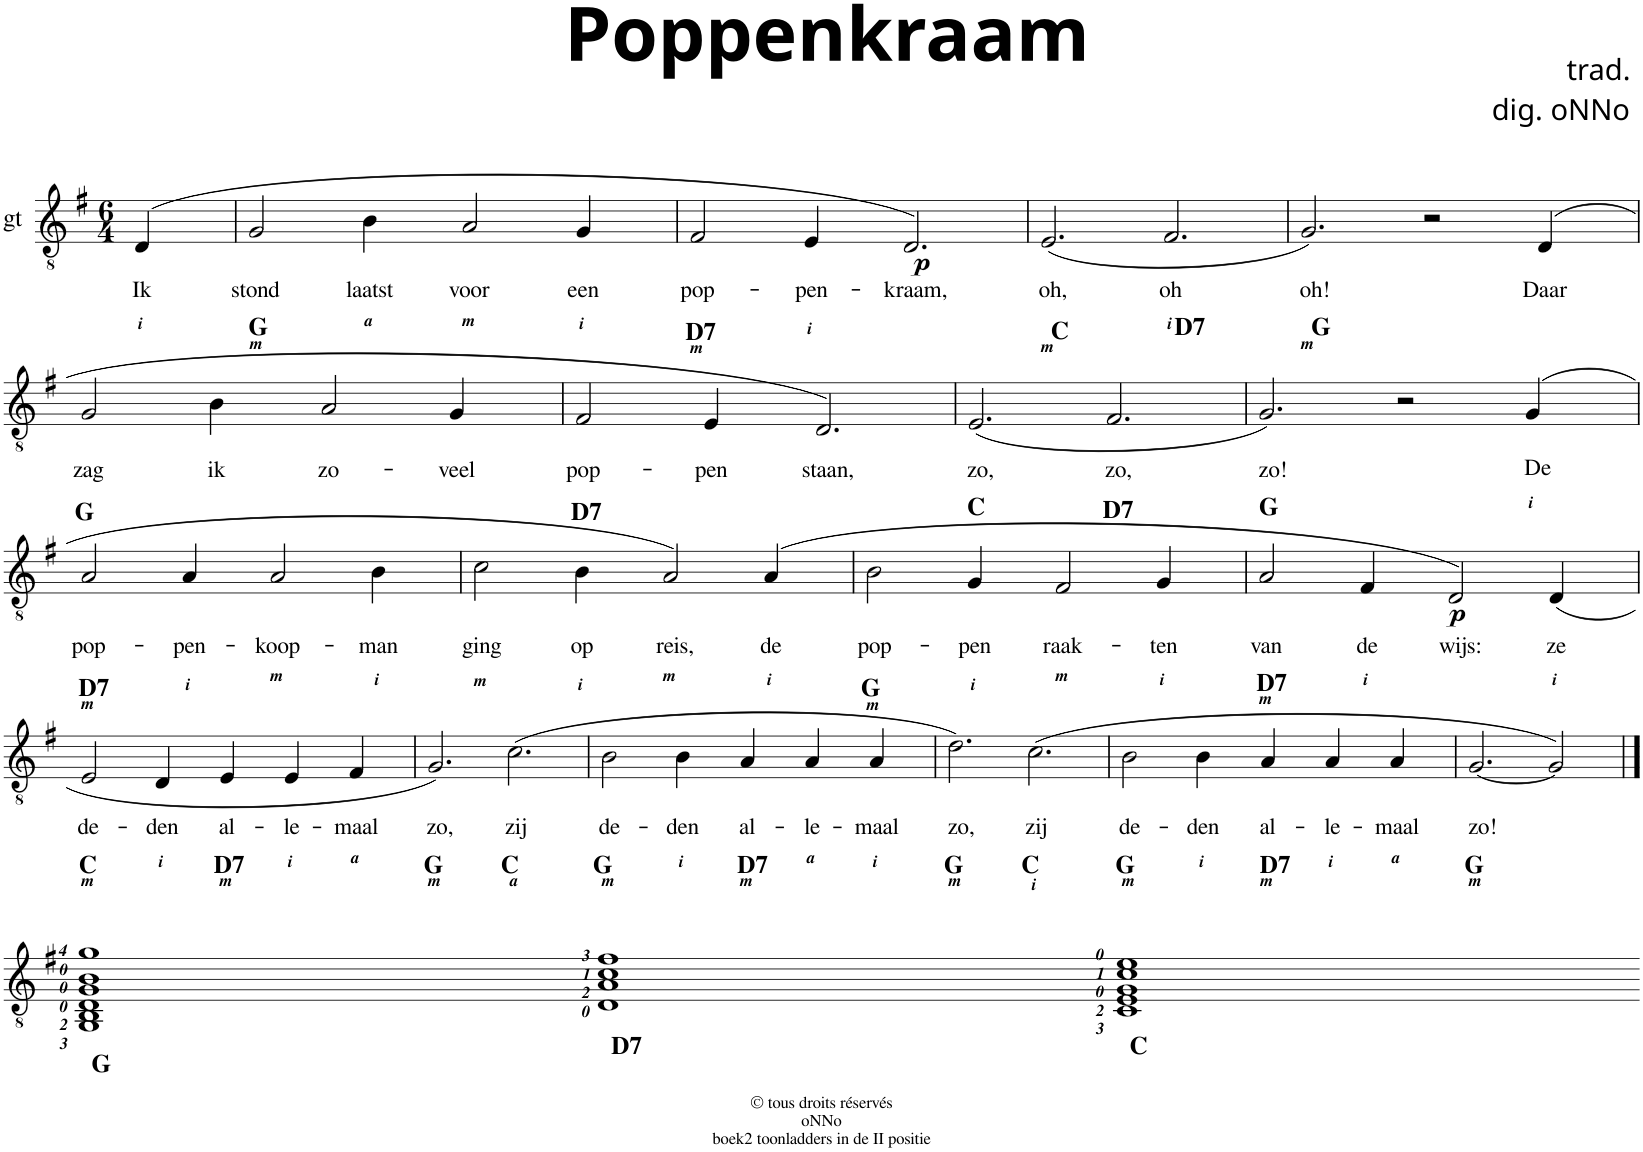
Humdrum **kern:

**kern	**text	**dynam
*part1	*part1	*part1
*staff1	*staff1	*staff1
*I"gt	*	*
*clefGv2	*	*
*k[f#]	*	*
*M6/4	*	*
=1	=1	=1
!LO:TX:b:Bi:t=i	!	!
!	!LO:LY:b	!
(4D/	-Ik	.
=2	=2	=2
!LO:TX:b:B:t=G	!	!
!LO:TX:b:Bi:t=m	!	!
!	!LO:LY:b	!
2G/	-stond	.
!LO:TX:b:Bi:t=a	!	!
!	!LO:LY:b	!
4B\	-laatst	.
!LO:TX:b:Bi:t=m	!	!
!	!LO:LY:b	!
2A/	-voor	.
!LO:TX:b:Bi:t=i	!	!
!	!LO:LY:b	!
4G/	-een	.
=3	=3	=3
!LO:TX:b:B:t=D7	!	!
!LO:TX:b:Bi:t=m	!	!
!	!LO:LY:b	!
2F#/	-pop-	.
!LO:TX:b:Bi:t=i	!	!
!	!LO:LY:b	!
4E/	-pen-	.
!	!LO:LY:b	!LO:DY:b
2.D/)	-kraam,	p
=4	=4	=4
!LO:TX:b:B:t=C	!	!
!LO:TX:b:Bi:t=m	!	!
!	!LO:LY:b	!
(2.E/	-oh,	.
!LO:TX:b:B:t=D7	!	!
!LO:TX:b:Bi:t=i	!	!
!	!LO:LY:b	!
2.F#/	-oh	.
=5	=5	=5
!LO:TX:b:B:t=G	!	!
!LO:TX:b:Bi:t=m	!	!
!	!LO:LY:b	!
2.G/)	-oh!	.
2r	.	.
!	!LO:LY:b	!
(4D/	-Daar	.
!!LO:LB:g=z
=6	=6	=6
!LO:TX:b:B:t=G	!	!
!	!LO:LY:b	!
2G/	-zag	.
!	!LO:LY:b	!
4B\	-ik	.
!	!LO:LY:b	!
2A/	-zo-	.
!	!LO:LY:b	!
4G/	-veel	.
=7	=7	=7
!LO:TX:b:B:t=D7	!	!
!	!LO:LY:b	!
2F#/	-pop-	.
!	!LO:LY:b	!
4E/	-pen	.
!	!LO:LY:b	!
2.D/)	-staan,	.
=8	=8	=8
!LO:TX:b:B:t=C	!	!
!	!LO:LY:b	!
(2.E/	-zo,	.
!LO:TX:b:B:t=D7	!	!
!	!LO:LY:b	!
2.F#/	-zo,	.
=9	=9	=9
!LO:TX:b:B:t=G	!	!
!	!LO:LY:b	!
2.G/)	-zo!	.
2r	.	.
!LO:TX:b:Bi:t=i	!	!
!	!LO:LY:b	!
(4G/	-De	.
!!LO:LB:g=z
=10	=10	=10
!LO:TX:b:B:t=D7	!	!
!LO:TX:b:Bi:t=m	!	!
!	!LO:LY:b	!
2A/	-pop-	.
!LO:TX:b:Bi:t=i	!	!
!	!LO:LY:b	!
4A/	-pen-	.
!LO:TX:b:Bi:t=m	!	!
!	!LO:LY:b	!
2A/	-koop-	.
!LO:TX:b:Bi:t=i	!	!
!	!LO:LY:b	!
4B\	-man	.
=11	=11	=11
!LO:TX:b:Bi:t=m	!	!
!	!LO:LY:b	!
2c\	-ging	.
!LO:TX:b:Bi:t=i	!	!
!	!LO:LY:b	!
4B\	-op	.
!LO:TX:b:Bi:t=m	!	!
!	!LO:LY:b	!
2A/)	-reis,	.
!LO:TX:b:Bi:t=i	!	!
!	!LO:LY:b	!
(4A/	-de	.
=12	=12	=12
!LO:TX:b:B:t=G	!	!
!LO:TX:b:Bi:t=m	!	!
!	!LO:LY:b	!
2B\	-pop-	.
!LO:TX:b:Bi:t=i	!	!
!	!LO:LY:b	!
4G/	-pen	.
!LO:TX:b:Bi:t=m	!	!
!	!LO:LY:b	!
2F#/	-raak-	.
!LO:TX:b:Bi:t=i	!	!
!	!LO:LY:b	!
4G/	-ten	.
=13	=13	=13
!LO:TX:b:B:t=D7	!	!
!LO:TX:b:Bi:t=m	!	!
!	!LO:LY:b	!
2A/	-van	.
!LO:TX:b:Bi:t=i	!	!
!	!LO:LY:b	!
4F#/	-de	.
!	!LO:LY:b	!LO:DY:b
2D/)	-wijs:	p
!LO:TX:b:Bi:t=i	!	!
!	!LO:LY:b	!
(4D/	-ze	.
!!LO:LB:g=z
=14	=14	=14
!LO:TX:b:B:t=C	!	!
!LO:TX:b:Bi:t=m	!	!
!	!LO:LY:b	!
2E/	-de-	.
!LO:TX:b:Bi:t=i	!	!
!	!LO:LY:b	!
4D/	-den	.
!LO:TX:b:B:t=D7	!	!
!LO:TX:b:Bi:t=m	!	!
!	!LO:LY:b	!
4E/	-al-	.
!LO:TX:b:Bi:t=i	!	!
!	!LO:LY:b	!
4E/	-le-	.
!LO:TX:b:Bi:t=a	!	!
!	!LO:LY:b	!
4F#/	-maal	.
=15	=15	=15
!LO:TX:b:B:t=G	!	!
!LO:TX:b:Bi:t=m	!	!
!	!LO:LY:b	!
2.G/)	-zo,	.
!LO:TX:b:B:t=C	!	!
!LO:TX:b:Bi:t=a	!	!
!	!LO:LY:b	!
(2.c\	-zij	.
=16	=16	=16
!LO:TX:b:B:t=G	!	!
!LO:TX:b:Bi:t=m	!	!
!	!LO:LY:b	!
2B\	-de-	.
!LO:TX:b:Bi:t=i	!	!
!	!LO:LY:b	!
4B\	-den	.
!LO:TX:b:B:t=D7	!	!
!LO:TX:b:Bi:t=m	!	!
!	!LO:LY:b	!
4A/	-al-	.
!LO:TX:b:Bi:t=a	!	!
!	!LO:LY:b	!
4A/	-le-	.
!LO:TX:b:Bi:t=i	!	!
!	!LO:LY:b	!
4A/	-maal	.
=17	=17	=17
!LO:TX:b:B:t=G	!	!
!LO:TX:b:Bi:t=m	!	!
!	!LO:LY:b	!
2.d\)	-zo,	.
!LO:TX:b:B:t=C	!	!
!LO:TX:b:Bi:t=i	!	!
!	!LO:LY:b	!
(2.c\	-zij	.
=18	=18	=18
!LO:TX:b:B:t=G	!	!
!LO:TX:b:Bi:t=m	!	!
!	!LO:LY:b	!
2B\	-de-	.
!LO:TX:b:Bi:t=i	!	!
!	!LO:LY:b	!
4B\	-den	.
!LO:TX:b:B:t=D7	!	!
!LO:TX:b:Bi:t=m	!	!
!	!LO:LY:b	!
4A/	-al-	.
!LO:TX:b:Bi:t=i	!	!
!	!LO:LY:b	!
4A/	-le-	.
!LO:TX:b:Bi:t=a	!	!
!	!LO:LY:b	!
4A/	-maal	.
=19	=19	=19
!LO:TX:b:B:t=G	!	!
!LO:TX:b:Bi:t=m	!	!
!	!LO:LY:b	!
[2.G/	-zo!	.
2G/])	.	.
!!LO:LB:g=z
==20	==20	==20
*M4/4	*	*
!LO:TX:a:Bi:t=4	!	!
!LO:TX:a:t=0	!	!
!LO:TX:a:t=0	!	!
!LO:TX:a:t=0	!	!
!LO:TX:a:t=2	!	!
!LO:TX:a:t=3	!	!
!LO:TX:b:B:t=G	!	!
1GG 1BB 1D 1G 1B 1g	.	.
=21-	=21-	=21-
!LO:TX:a:Bi:t=3	!	!
!LO:TX:a:t=1	!	!
!LO:TX:a:t=2	!	!
!LO:TX:a:t=0	!	!
!LO:TX:b:B:t=D7	!	!
1D 1A 1c 1f#	.	.
=22-	=22-	=22-
!LO:TX:a:Bi:t=0	!	!
!LO:TX:a:t=1	!	!
!LO:TX:a:t=0	!	!
!LO:TX:a:t=2	!	!
!LO:TX:a:t=3	!	!
!LO:TX:b:B:t=C	!	!
1C 1E 1G 1c 1e	.	.
=-	=-	=-
*-	*-	*-
